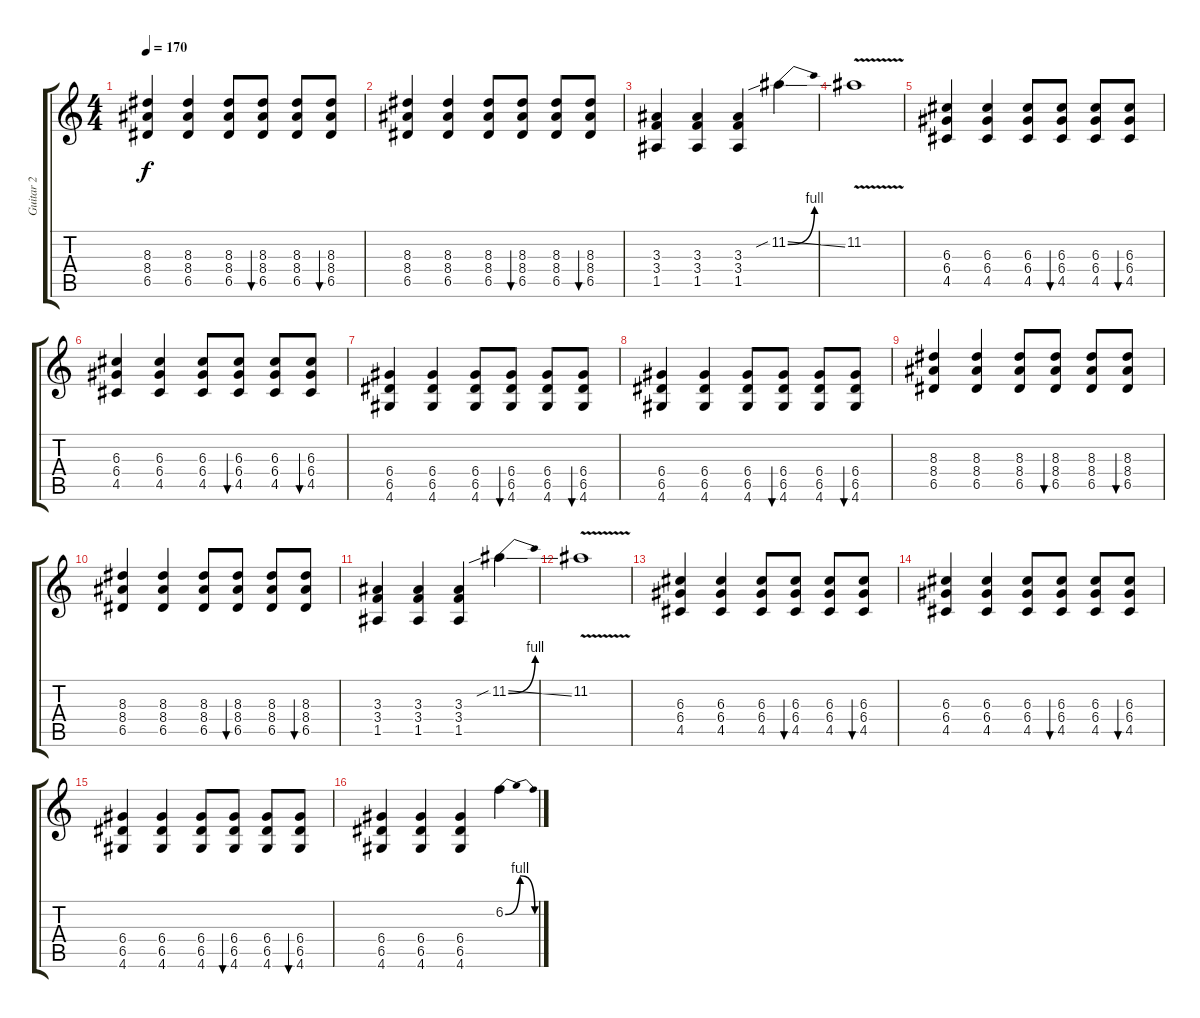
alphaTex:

\track ("Guitar 2" "Guitar 2") {instrument overdrivenguitar}
\staff {score tabs}
\tuning (E4 B3 G3 D3 A2 E2) {hide}
\ts (4 4)
\tempo 170
\clef g2
\ks c
(8.3 8.4 6.5).4{dy f} (8.3 8.4 6.5).4 (8.3 8.4 6.5).8 (8.3 8.4 6.5).8{bu 60} (8.3 8.4 6.5).8 (8.3 8.4 6.5).8{bu 60} |
(8.3 8.4 6.5).4 (8.3 8.4 6.5).4 (8.3 8.4 6.5).8 (8.3 8.4 6.5).8{bu 60} (8.3 8.4 6.5).8 (8.3 8.4 6.5).8{bu 60} |
(3.3 3.4 1.5).4 (3.3 3.4 1.5).4 (3.3 3.4 1.5).4 11.2{be (bend 0 0 60 4) sib ss}.4 |
11.2{v}.1 |
(6.3 6.4 4.5).4 (6.3 6.4 4.5).4 (6.3 6.4 4.5).8 (6.3 6.4 4.5).8{bu 60} (6.3 6.4 4.5).8 (6.3 6.4 4.5).8{bu 60} |
(6.3 6.4 4.5).4 (6.3 6.4 4.5).4 (6.3 6.4 4.5).8 (6.3 6.4 4.5).8{bu 60} (6.3 6.4 4.5).8 (6.3 6.4 4.5).8{bu 60} |
(6.4 6.5 4.6).4 (6.4 6.5 4.6).4 (6.4 6.5 4.6).8 (6.4 6.5 4.6).8{bu 60} (6.4 6.5 4.6).8 (6.4 6.5 4.6).8{bu 60} |
(6.4 6.5 4.6).4 (6.4 6.5 4.6).4 (6.4 6.5 4.6).8 (6.4 6.5 4.6).8{bu 60} (6.4 6.5 4.6).8 (6.4 6.5 4.6).8{bu 60} |
(8.3 8.4 6.5).4 (8.3 8.4 6.5).4 (8.3 8.4 6.5).8 (8.3 8.4 6.5).8{bu 60} (8.3 8.4 6.5).8 (8.3 8.4 6.5).8{bu 60} |
(8.3 8.4 6.5).4 (8.3 8.4 6.5).4 (8.3 8.4 6.5).8 (8.3 8.4 6.5).8{bu 60} (8.3 8.4 6.5).8 (8.3 8.4 6.5).8{bu 60} |
(3.3 3.4 1.5).4 (3.3 3.4 1.5).4 (3.3 3.4 1.5).4 11.2{be (bend 0 0 60 4) sib ss}.4 |
11.2{v}.1 |
(6.3 6.4 4.5).4 (6.3 6.4 4.5).4 (6.3 6.4 4.5).8 (6.3 6.4 4.5).8{bu 60} (6.3 6.4 4.5).8 (6.3 6.4 4.5).8{bu 60} |
(6.3 6.4 4.5).4 (6.3 6.4 4.5).4 (6.3 6.4 4.5).8 (6.3 6.4 4.5).8{bu 60} (6.3 6.4 4.5).8 (6.3 6.4 4.5).8{bu 60} |
(6.4 6.5 4.6).4 (6.4 6.5 4.6).4 (6.4 6.5 4.6).8 (6.4 6.5 4.6).8{bu 60} (6.4 6.5 4.6).8 (6.4 6.5 4.6).8{bu 60} |
(6.4 6.5 4.6).4 (6.4 6.5 4.6).4 (6.4 6.5 4.6).4 6.2{be (bendrelease 0 0 5 4 30 4 60 0)}.4
